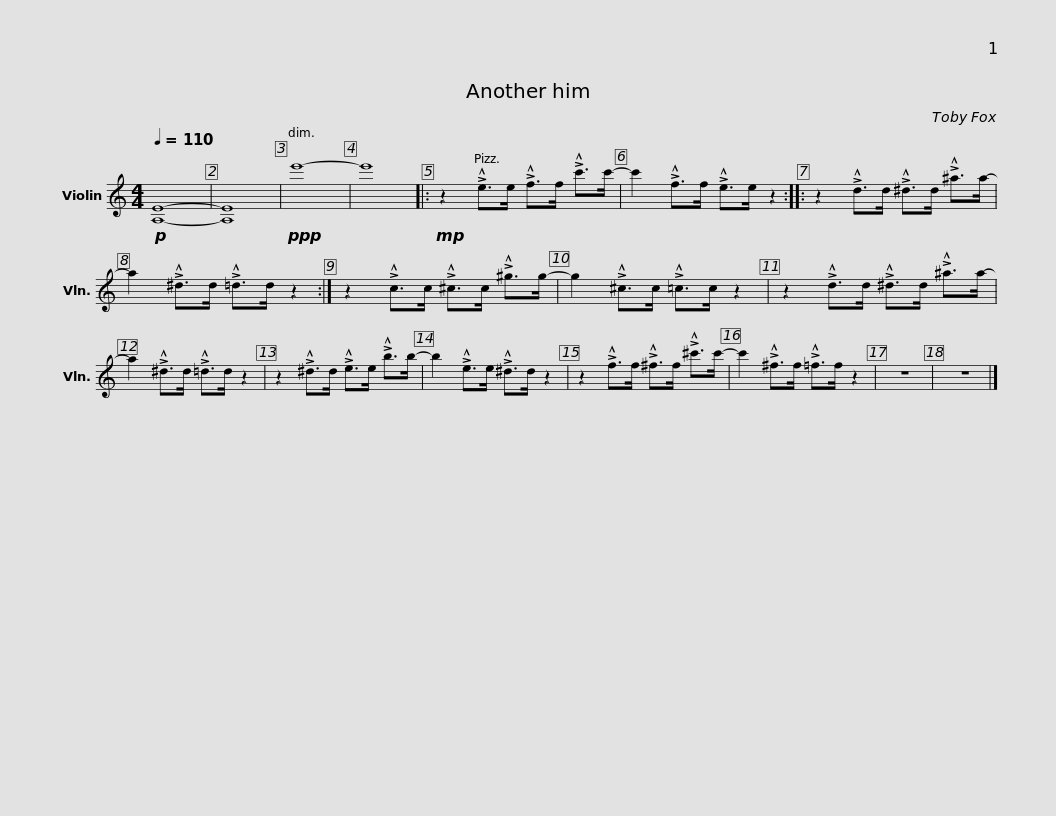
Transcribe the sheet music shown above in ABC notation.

X:1
L:1/8
Q:1/4=110
M:4/4
I:linebreak $
K:C
V:1 treble
V:1
!p! [A,E]8- | [A,E]8 |!ppp! e'8- | e'8 |:!mp! z2 !>!!^!e>e !>!!^!f>f !>!!^!c'>c'- | %5
 c'2 !>!!^!f>f !>!!^!e>e z2 :: z2 !>!!^!d>d !>!!^!^d>d !>!!^!^a>a- | a2 !>!!^!^d>d !>!!^!=d>d z2 :|$ z2 !>!!^!c>c !>!!^!^c>c !>!!^!^g>g- | g2 !>!!^!^c>c !>!!^!=c>c z2 | %10
 z2 !>!!^!d>d !>!!^!^d>d !>!!^!^a>a- | a2 !>!!^!^d>d !>!!^!=d>d z2 | z2 !>!!^!^d>d !>!!^!e>e !>!!^!b>b- |$ b2 !>!!^!e>e !>!!^!^d>d z2 | z2 !>!!^!f>f !>!!^!^f>f !>!!^!^c'>c'- | %15
 c'2 !>!!^!^f>f !>!!^!=f>f z2 | z8 | z8 |] %18
